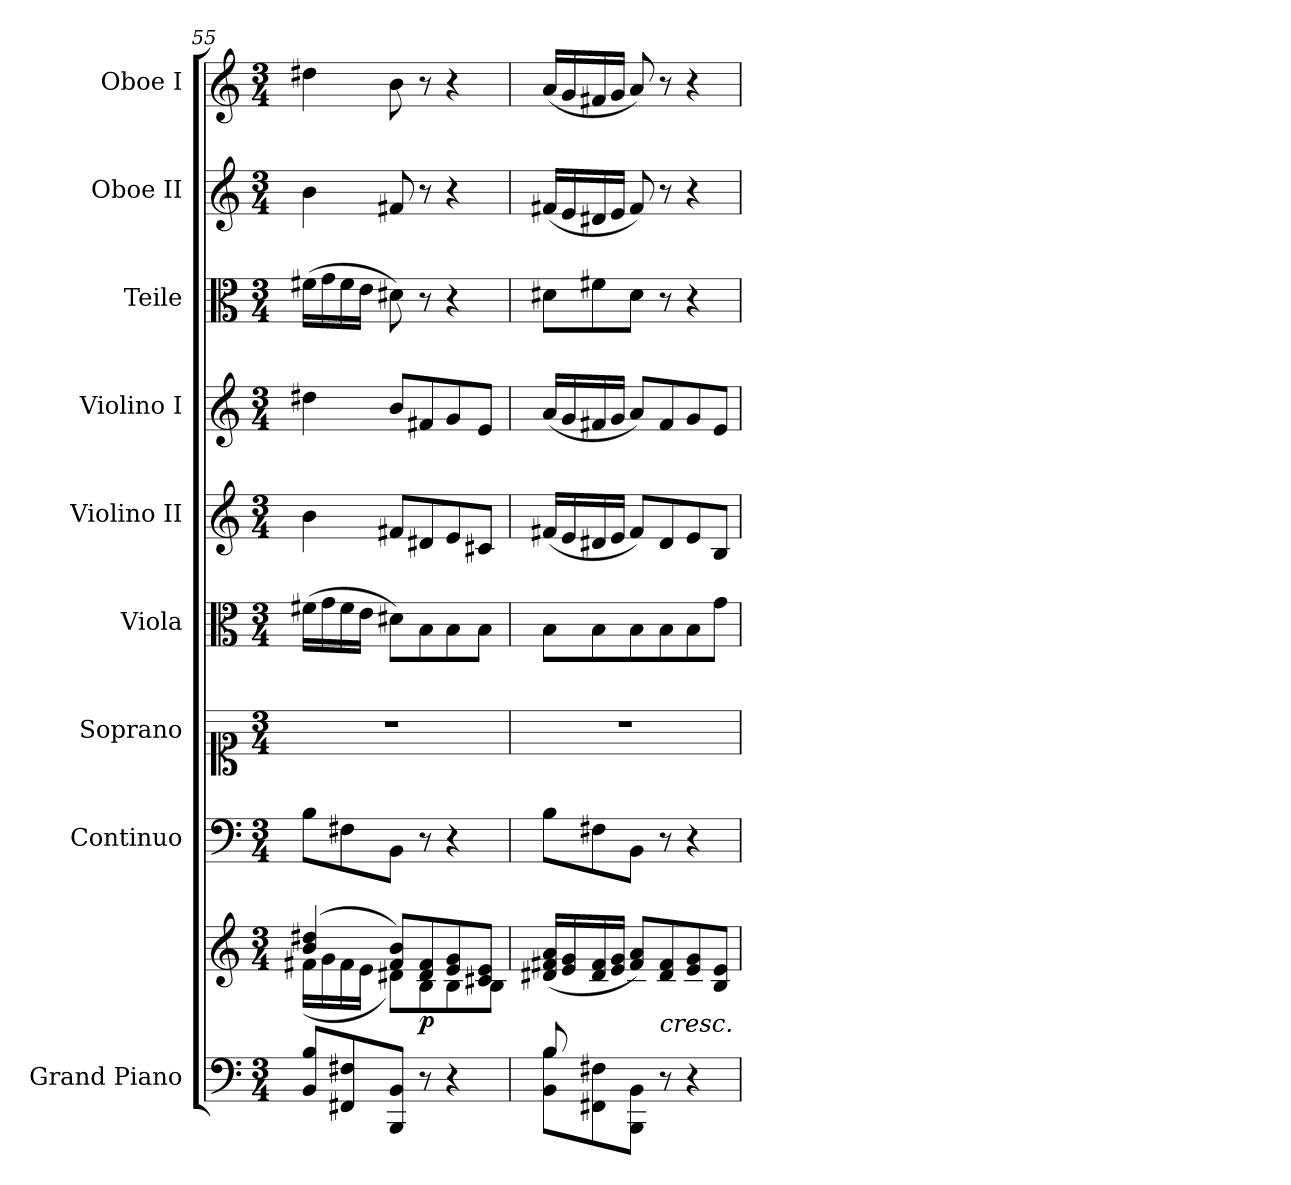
**kern	**kern	**dynam	**kern	**kern	**kern	**kern	**kern	**kern	**kern	**kern
*part9	*part9	*part9	*part8	*part7	*part6	*part5	*part4	*part3	*part2	*part1
*staff10	*staff9	*staff9/10	*staff8	*staff7	*staff6	*staff5	*staff4	*staff3	*staff2	*staff1
*I"Grand Piano	*	*	*I"Continuo	*I"Soprano	*I"Viola	*I"Violino II	*I"Violino I	*I"Teile	*I"Oboe II	*I"Oboe I
*I'Pno	*	*	*	*	*	*	*	*	*I'Ob	*I'Ob
*clefF4	*clefG2	*	*clefF4	*clefC1	*clefC3	*clefG2	*clefG2	*clefC3	*clefG2	*clefG2
*k[]	*k[]	*	*k[]	*k[]	*k[]	*k[]	*k[]	*k[]	*k[]	*k[]
*M3/4	*M3/4	*	*M3/4	*M3/4	*M3/4	*M3/4	*M3/4	*M3/4	*M3/4	*M3/4
=55	=55	=55	=55	=55	=55	=55	=55	=55	=55	=55
*	*^	*	*	*	*	*	*	*	*	*
8BB/ 8B/L	(>4b/ 4dd#X/	(<16f#X\LL	.	8B\L	2.r	(>16f#X\LL	4b\	4dd#X\	(>16f#X\LL	4b\	4dd#X\
.	.	16g\	.	.	.	16g\	.	.	16g\	.	.
8FF#X/ 8F#X/	.	16f#\	.	8F#X\	.	16f#\	.	.	16f#\	.	.
.	.	16e\JJ	.	.	.	16e\JJ	.	.	16e\JJ	.	.
8BBB/ 8BB/J	8f#/ 8b/L)	8d#X\L)	.	8BB\J	.	8d#X\L)	8f#X/L	8b/L	8d#X\)	8f#X/	8b\
!	!	!	!LO:DY:b	!	!	!	!	!	!	!	!
8r	8d#/ 8f#/	8B\	p	8r	.	8B\	8d#X/	8f#X/	8r	8r	8r
4r	8e/ 8g/	8B\	.	4r	.	8B\	8e/	8g/	4r	4r	4r
.	8c#X/ 8e/J	8B\J	.	.	.	8B\J	8c#X/J	8e/J	.	.	.
!!LO:PB:g=z
=56	=56	=56	=56	=56	=56	=56	=56	=56	=56	=56	=56
*^	*	*	*	*	*	*	*	*	*	*	*
8B/L	8BB\ 8B\L	(>16d#X/ 16f#X/ 16a/LL	8ryy	.	8B\L	2.r	8B\L	(<16f#X/LL	(<16a/LL	8d#X\L	(<16f#X/LL	(<16a/LL
.	.	16e/ 16g/	.	.	.	.	.	16e/	16g/	.	16e/	16g/
2ryy	8FF#X\ 8F#X\	16d#/ 16f#/	8B\	.	8F#X\	.	8B\	16d#X/	16f#X/	8f#X\	16d#X/	16f#X/
.	.	16e/ 16g/JJ	.	.	.	.	.	16e/JJ	16g/JJ	.	16e/JJ	16g/JJ
.	8BBB\ 8BB\J	8f#/ 8a/L)	8B\	.	8BB\J	.	8B\	8f#/L)	8a/L)	8d#\J	8f#/)	8a/)
!	!	!LO:TX:b:i:t=cresc.	!	!	!	!	!	!	!	!	!	!
.	8r	8d#/ 8f#/	8B\	.	8r	.	8B\	8d#/	8f#/	8r	8r	8r
.	4r	8e/ 8g/	8B\	.	4r	.	8B\	8e/	8g/	4r	4r	4r
8ryy	.	8B/ 8e/J	8g\J	.	.	.	8g\J	8B/J	8e/J	.	.	.
*v	*v	*	*	*	*	*	*	*	*	*	*	*
*	*v	*v	*	*	*	*	*	*	*	*	*
=	=	=	=	=	=	=	=	=	=	=
*-	*-	*-	*-	*-	*-	*-	*-	*-	*-	*-
